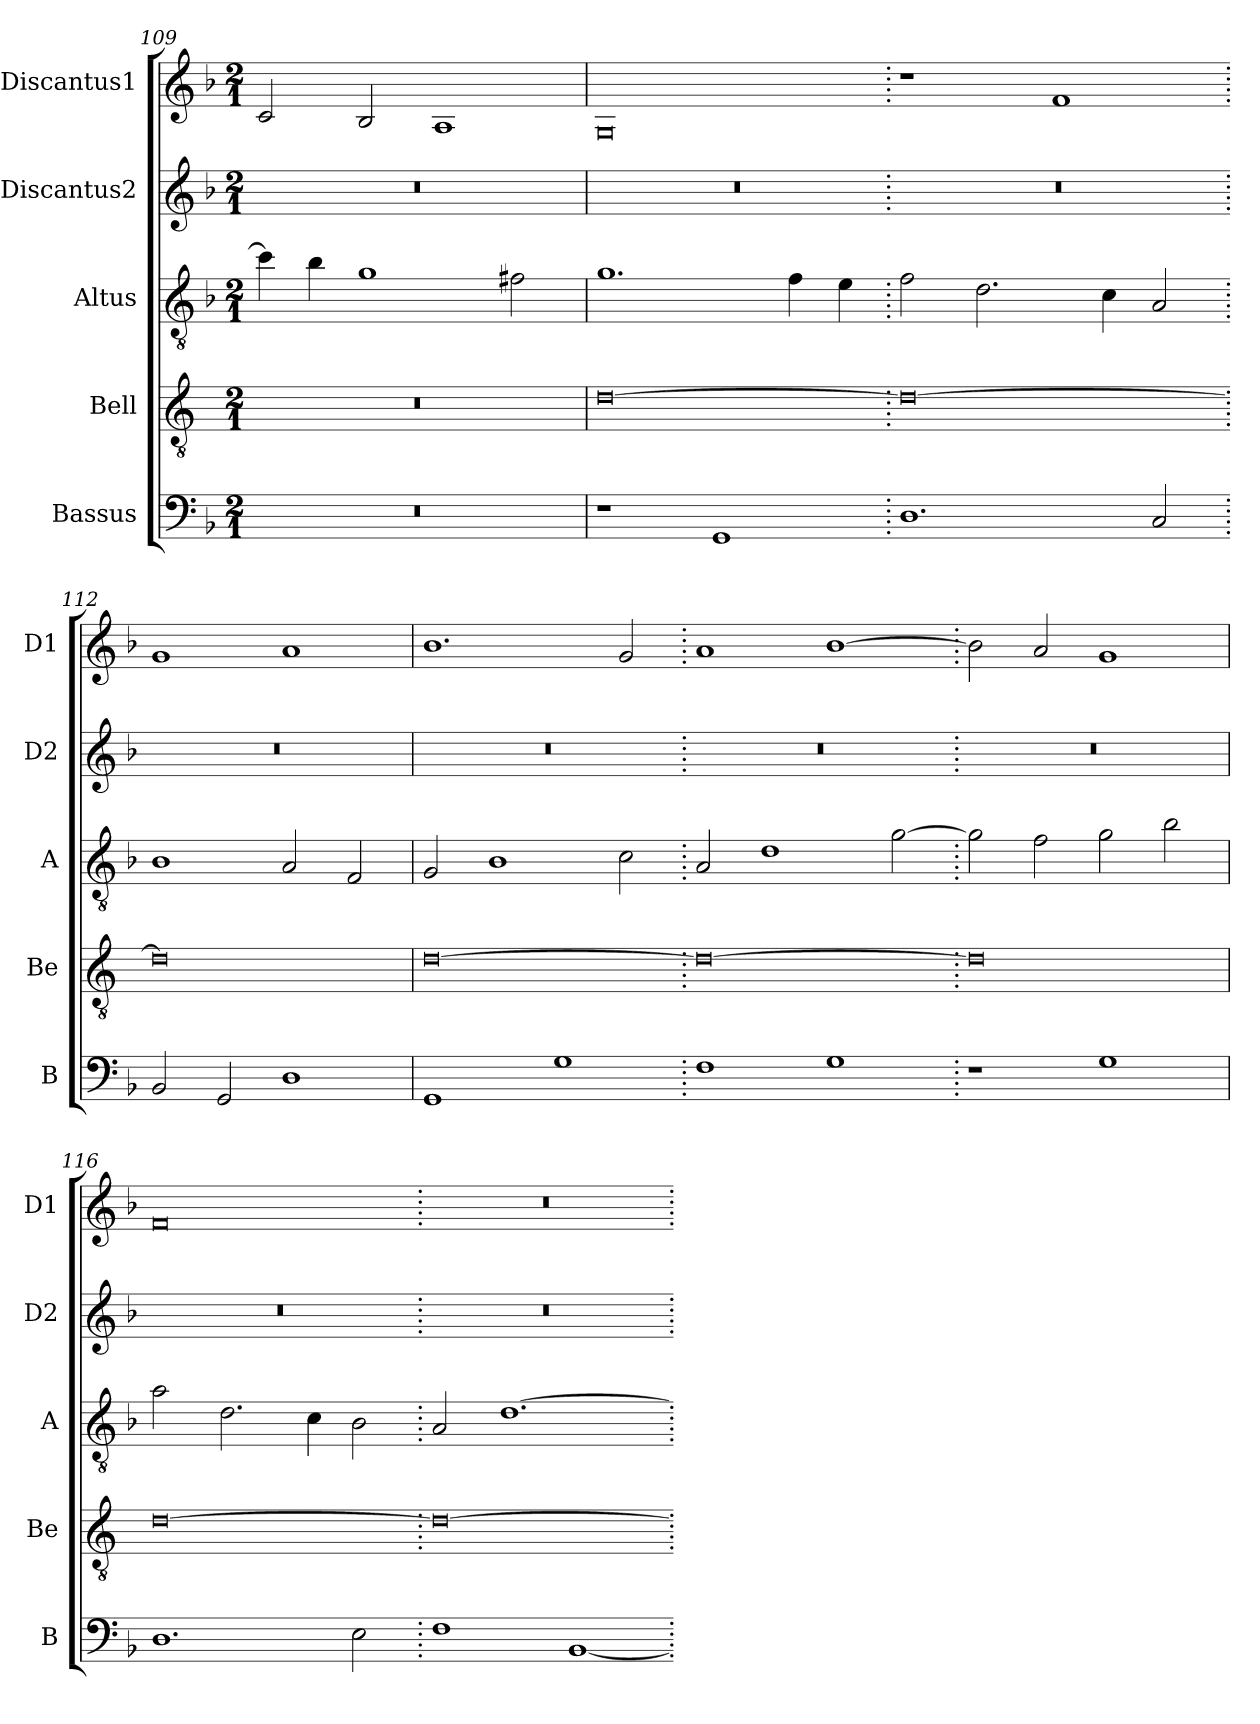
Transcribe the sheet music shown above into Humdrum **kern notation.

**kern	**kern	**kern	**kern	**kern
*part5	*part4	*part3	*part2	*part1
*staff5	*staff4	*staff3	*staff2	*staff1
*I"Bassus	*I"Bell	*I"Altus	*I"Discantus2	*I"Discantus1
*I'B	*I'Be	*I'A	*I'D2	*I'D1
*clefF4	*clefGv2	*clefGv2	*clefG2	*clefG2
*k[b-]	*k[]	*k[b-]	*k[b-]	*k[b-]
*M2/1	*M2/1	*M2/1	*M2/1	*M2/1
=109	=109	=109	=109	=109
0r	0r	4cc\]	0r	2c/
.	.	4b-\	.	.
.	.	1g	.	2B-/
.	.	.	.	1A
.	.	2f#X\	.	.
=110	=110	=110	=110	=110
1r	[0d	1.g	0r	0G
1GG	.	.	.	.
.	.	4f\	.	.
.	.	4e\	.	.
=111.	=111.	=111.	=111.	=111.
1.D	0d_	2f\	0r	1r
.	.	2.d\	.	.
.	.	.	.	1f
.	.	4c\	.	.
2C/	.	2A/	.	.
=112.	=112.	=112.	=112.	=112.
2BB-/	0d]	1B-	0r	1g
2GG/	.	.	.	.
1D	.	2A/	.	1a
.	.	2F/	.	.
=113	=113	=113	=113	=113
1GG	[0d	2G/	0r	1.b-
.	.	1B-	.	.
1G	.	.	.	.
.	.	2c\	.	2g/
=114.	=114.	=114.	=114.	=114.
1F	0d_	2A/	0r	1a
.	.	1d	.	.
1G	.	.	.	[1b-
.	.	[2g\	.	.
=115.	=115.	=115.	=115.	=115.
1r	0d]	2g\]	0r	2b-\]
.	.	2f\	.	2a/
1G	.	2g\	.	1g
.	.	2b-\	.	.
=116	=116	=116	=116	=116
1.D	[0d	2a\	0r	0f
.	.	2.d\	.	.
.	.	4c\	.	.
2E\	.	2B-\	.	.
=117.	=117.	=117.	=117.	=117.
1F	0d_	2A/	0r	0r
.	.	[1.d	.	.
[1BB-	.	.	.	.
=.	=.	=.	=.	=.
*-	*-	*-	*-	*-
